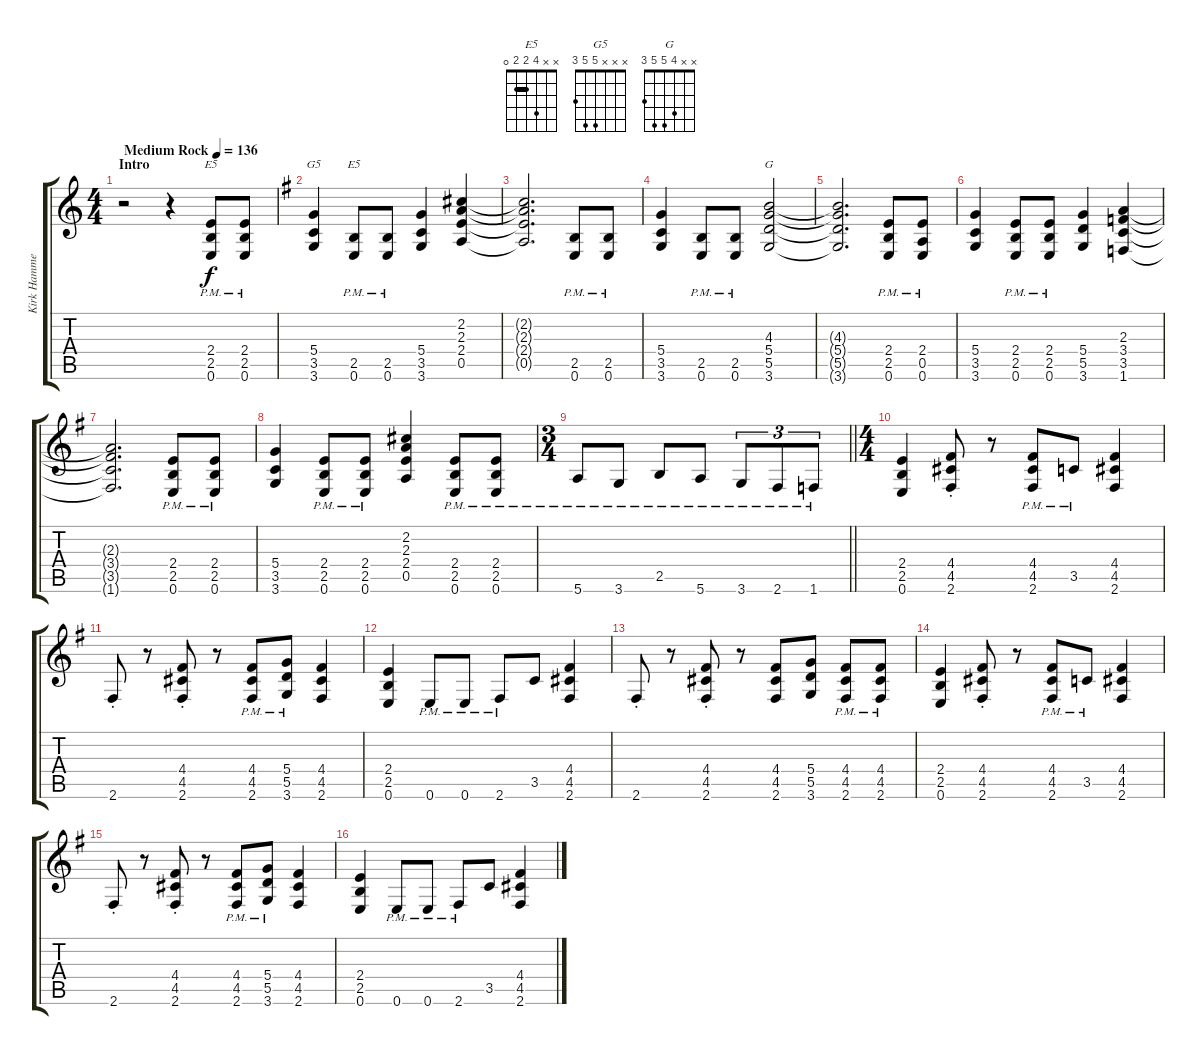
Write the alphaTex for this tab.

\track ("Kirk Hammett" "Kirk Hamme") {instrument distortionguitar}
\staff {score tabs}
\tuning (E4 B3 G3 D3 A2 E2) {hide}
\chord ("E5" x x 4 2 2 0)
\chord ("G5" x x x 5 5 3)
\chord ("E5" x x 4 2 2 0) {barre 2}
\chord ("G" x x 4 5 5 3)
\ts (4 4)
\section ("" "Intro")
\tempo (136 "Medium Rock")
\clef g2
\ks c
r.2{dy f instrument distortionguitar} r.4 (2.4{pm} 2.5{pm} 0.6{pm}).8{ch "E5"} (2.4{pm} 2.5{pm} 0.6{pm}).8 |
\ks eminor
(5.4 3.5 3.6).4{ch "G5"} (2.5{pm} 0.6{pm}).8{ch "E5"} (2.5{pm} 0.6{pm}).8 (5.4 3.5 3.6).4 (2.2 2.3 2.4 0.5).4 |
(2.2{t} 2.3{t} 2.4{t} 0.5{t}).2{d} (2.5{pm} 0.6{pm}).8 (2.5{pm} 0.6{pm}).8 |
(5.4 3.5 3.6).4 (2.5{pm} 0.6{pm}).8 (2.5{pm} 0.6{pm}).8 (4.3 5.4 5.5 3.6).2{ch "G"} |
(4.3{t} 5.4{t} 5.5{t} 3.6{t}).2{d} (2.4{pm} 2.5{pm} 0.6{pm}).8 (2.4{pm} 0.5{pm} 0.6{pm}).8 |
(5.4 3.5 3.6).4 (2.4{pm} 2.5{pm} 0.6{pm}).8 (2.4{pm} 2.5{pm} 0.6{pm}).8 (5.4 5.5 3.6).4 (2.3 3.4 3.5 1.6).4 |
(2.3{t} 3.4{t} 3.5{t} 1.6{t}).2{d} (2.4{pm} 2.5{pm} 0.6{pm}).8 (2.4{pm} 2.5{pm} 0.6{pm}).8 |
(5.4 3.5 3.6).4 (2.4{pm} 2.5{pm} 0.6{pm}).8 (2.4{pm} 2.5{pm} 0.6{pm}).8 (2.2 2.3 2.4 0.5).4 (2.4{pm} 2.5{pm} 0.6{pm}).8 (2.4{pm} 2.5{pm} 0.6{pm}).8 |
\ts (3 4)
\barLineRight lightlight
5.6{pm}.8 3.6{pm}.8 2.5{pm}.8 5.6{pm}.8 3.6{pm}.8{tu (3 2)} 2.6{pm}.8{tu (3 2)} 1.6{pm}.8{tu (3 2)} |
\ts (4 4)
(2.4 2.5 0.6).4 (4.4{st} 4.5{st} 2.6{st}).8 r.8 (4.4{pm} 4.5{pm} 2.6{pm}).8 3.5{pm}.8 (4.4 4.5 2.6).4 |
2.6{st}.8 r.8 (4.4{st} 4.5{st} 2.6{st}).8 r.8 (4.4{pm} 4.5{pm} 2.6{pm}).8 (5.4{pm} 5.5{pm} 3.6{pm}).8 (4.4 4.5 2.6).4 |
(2.4 2.5 0.6).4 0.6{pm}.8 0.6{pm}.8 2.6{pm}.8 3.5.8 (4.4 4.5 2.6).4 |
2.6{st}.8 r.8 (4.4{st} 4.5{st} 2.6{st}).8 r.8 (4.4 4.5 2.6).8 (5.4 5.5 3.6).8 (4.4{pm} 4.5{pm} 2.6{pm}).8 (4.4{pm} 4.5{pm} 2.6{pm}).8 |
(2.4 2.5 0.6).4 (4.4{st} 4.5{st} 2.6{st}).8 r.8 (4.4{pm} 4.5{pm} 2.6{pm}).8 3.5{pm}.8 (4.4 4.5 2.6).4 |
2.6{st}.8 r.8 (4.4{st} 4.5{st} 2.6{st}).8 r.8 (4.4{pm} 4.5{pm} 2.6{pm}).8 (5.4{pm} 5.5{pm} 3.6{pm}).8 (4.4 4.5 2.6).4 |
(2.4 2.5 0.6).4 0.6{pm}.8 0.6{pm}.8 2.6{pm}.8 3.5.8 (4.4 4.5 2.6).4
